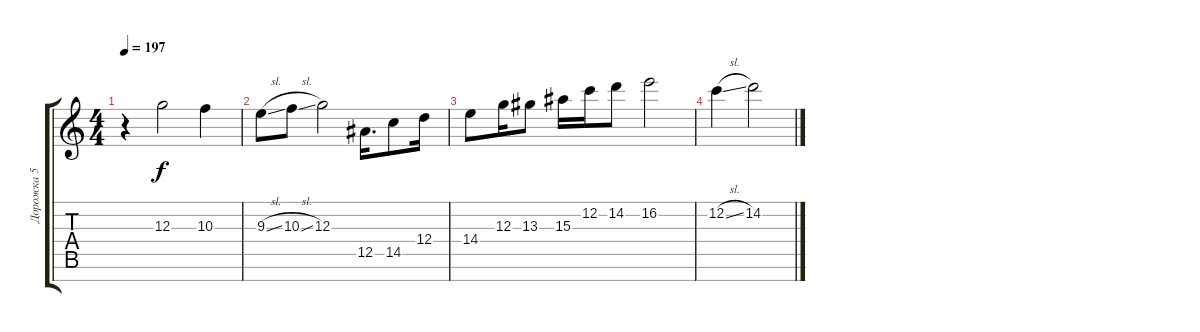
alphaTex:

\track ("Дорожка 5" "Дорожка 5") {instrument distortionguitar}
\staff {score tabs}
\tuning (F4 C4 G3 D3 Bb2 F2 C2) {hide}
\ts (4 4)
\tempo 197
\clef g2
\ks c
r.4{dy f} 12.3.2 10.3.4 |
9.3{sl}.8 10.3{sl}.8 12.3.2 12.5.16{d} 14.5.8 12.4.16 |
14.4.8 12.3.16 13.3.8 15.3.16 12.2.16 14.2.8 16.2.2 |
12.2{sl}.4 14.2.2
